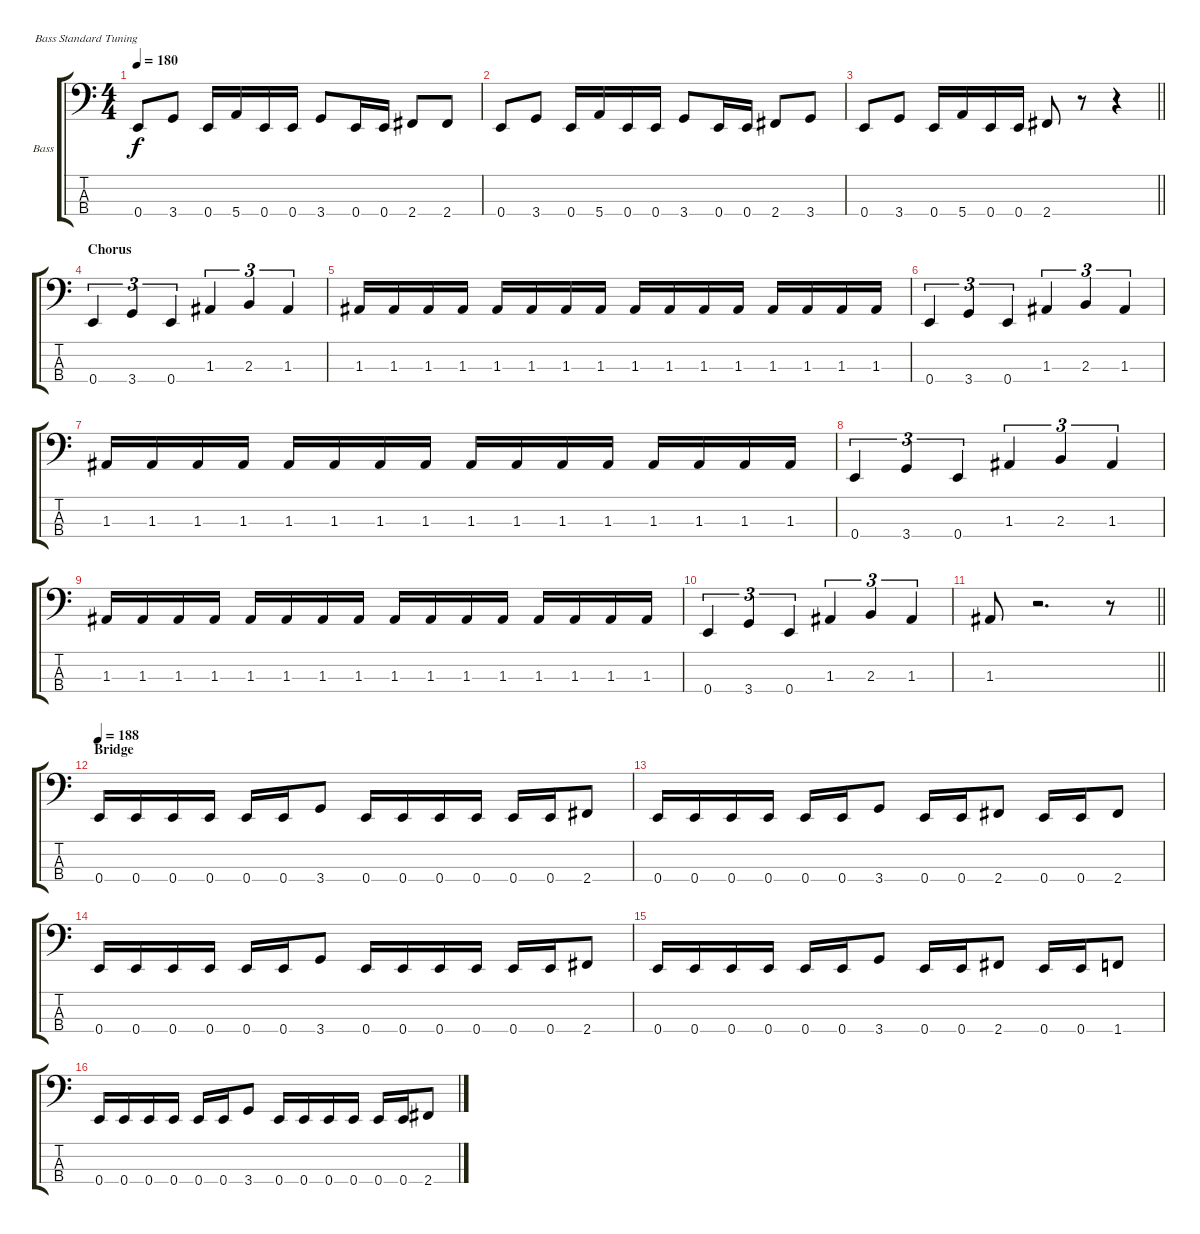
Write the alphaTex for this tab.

\bracketExtendMode groupsimilarinstruments
\firstSystemTrackNameOrientation horizontal
\otherSystemsTrackNameOrientation horizontal
\track ("Bass" "Bass") {instrument electricbassfinger}
\staff {score tabs}
\tuning (G2 D2 A1 E1)
\ts (4 4)
\tempo 180
\clef f4
\ks c
0.4.8{dy f} 3.4.8 0.4.16 5.4.16 0.4.16 0.4.16 3.4.8 0.4.16 0.4.16 2.4.8 2.4.8 |
0.4.8 3.4.8 0.4.16 5.4.16 0.4.16 0.4.16 3.4.8 0.4.16 0.4.16 2.4.8 3.4.8 |
\barLineRight lightlight
0.4.8 3.4.8 0.4.16 5.4.16 0.4.16 0.4.16 2.4.8 r.8 r.4 |
\section ("" "Chorus")
0.4.4{tu (3 2)} 3.4.4{tu (3 2)} 0.4.4{tu (3 2)} 1.3.4{tu (3 2)} 2.3.4{tu (3 2)} 1.3.4{tu (3 2)} |
1.3.16 1.3.16 1.3.16 1.3.16 1.3.16 1.3.16 1.3.16 1.3.16 1.3.16 1.3.16 1.3.16 1.3.16 1.3.16 1.3.16 1.3.16 1.3.16 |
0.4.4{tu (3 2)} 3.4.4{tu (3 2)} 0.4.4{tu (3 2)} 1.3.4{tu (3 2)} 2.3.4{tu (3 2)} 1.3.4{tu (3 2)} |
1.3.16 1.3.16 1.3.16 1.3.16 1.3.16 1.3.16 1.3.16 1.3.16 1.3.16 1.3.16 1.3.16 1.3.16 1.3.16 1.3.16 1.3.16 1.3.16 |
0.4.4{tu (3 2)} 3.4.4{tu (3 2)} 0.4.4{tu (3 2)} 1.3.4{tu (3 2)} 2.3.4{tu (3 2)} 1.3.4{tu (3 2)} |
1.3.16 1.3.16 1.3.16 1.3.16 1.3.16 1.3.16 1.3.16 1.3.16 1.3.16 1.3.16 1.3.16 1.3.16 1.3.16 1.3.16 1.3.16 1.3.16 |
0.4.4{tu (3 2)} 3.4.4{tu (3 2)} 0.4.4{tu (3 2)} 1.3.4{tu (3 2)} 2.3.4{tu (3 2)} 1.3.4{tu (3 2)} |
\barLineRight lightlight
1.3.8 r.2{d} r.8 |
\section ("" "Bridge")
\tempo 188
0.4.16 0.4.16 0.4.16 0.4.16 0.4.16 0.4.16 3.4.8 0.4.16 0.4.16 0.4.16 0.4.16 0.4.16 0.4.16 2.4.8 |
0.4.16 0.4.16 0.4.16 0.4.16 0.4.16 0.4.16 3.4.8 0.4.16 0.4.16 2.4.8 0.4.16 0.4.16 2.4.8 |
0.4.16 0.4.16 0.4.16 0.4.16 0.4.16 0.4.16 3.4.8 0.4.16 0.4.16 0.4.16 0.4.16 0.4.16 0.4.16 2.4.8 |
0.4.16 0.4.16 0.4.16 0.4.16 0.4.16 0.4.16 3.4.8 0.4.16 0.4.16 2.4.8 0.4.16 0.4.16 1.4.8 |
0.4.16 0.4.16 0.4.16 0.4.16 0.4.16 0.4.16 3.4.8 0.4.16 0.4.16 0.4.16 0.4.16 0.4.16 0.4.16 2.4.8
